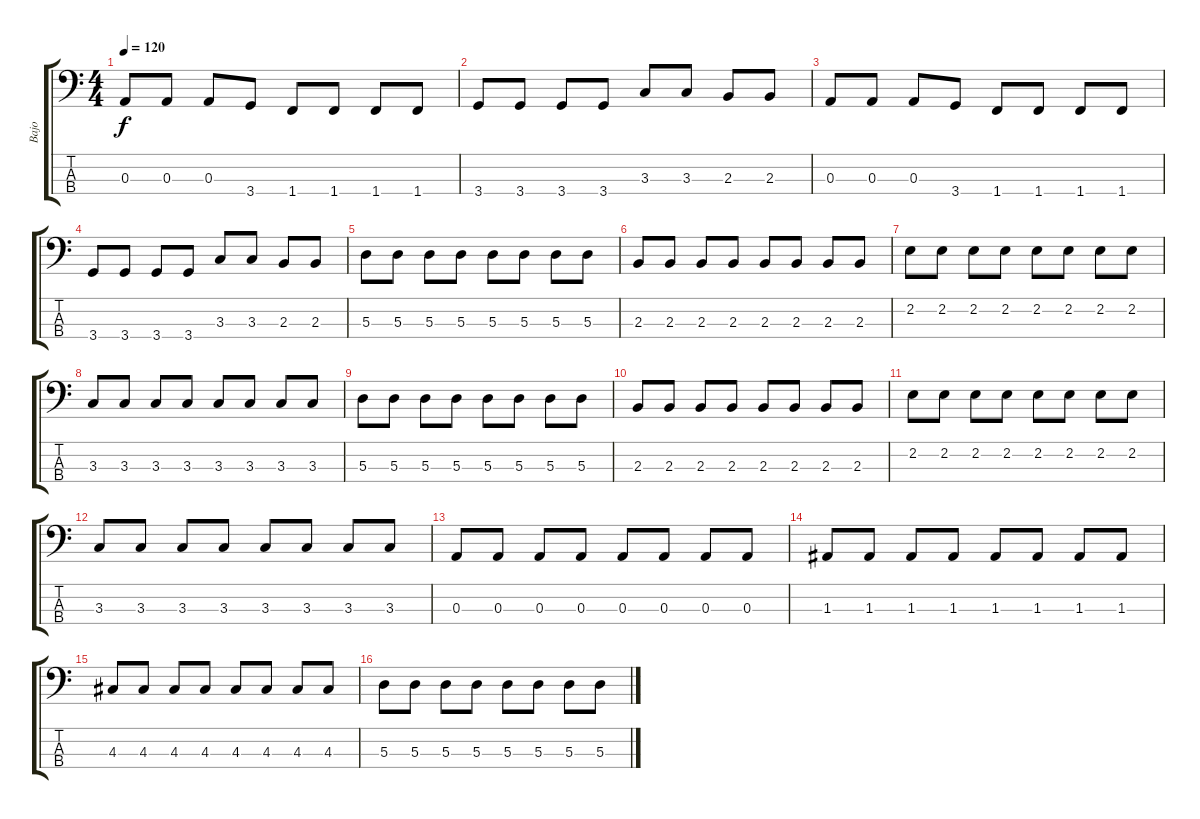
\track ("Bajo" "Bajo") {instrument electricbassfinger}
\staff {score tabs}
\tuning (G2 D2 A1 E1) {hide}
\ts (4 4)
\tempo 120
\clef f4
\ks c
0.3.8{dy f} 0.3.8 0.3.8 3.4.8 1.4.8 1.4.8 1.4.8 1.4.8 |
3.4.8 3.4.8 3.4.8 3.4.8 3.3.8 3.3.8 2.3.8 2.3.8 |
0.3.8 0.3.8 0.3.8 3.4.8 1.4.8 1.4.8 1.4.8 1.4.8 |
3.4.8 3.4.8 3.4.8 3.4.8 3.3.8 3.3.8 2.3.8 2.3.8 |
5.3.8 5.3.8 5.3.8 5.3.8 5.3.8 5.3.8 5.3.8 5.3.8 |
2.3.8 2.3.8 2.3.8 2.3.8 2.3.8 2.3.8 2.3.8 2.3.8 |
2.2.8 2.2.8 2.2.8 2.2.8 2.2.8 2.2.8 2.2.8 2.2.8 |
3.3.8 3.3.8 3.3.8 3.3.8 3.3.8 3.3.8 3.3.8 3.3.8 |
5.3.8 5.3.8 5.3.8 5.3.8 5.3.8 5.3.8 5.3.8 5.3.8 |
2.3.8 2.3.8 2.3.8 2.3.8 2.3.8 2.3.8 2.3.8 2.3.8 |
2.2.8 2.2.8 2.2.8 2.2.8 2.2.8 2.2.8 2.2.8 2.2.8 |
3.3.8 3.3.8 3.3.8 3.3.8 3.3.8 3.3.8 3.3.8 3.3.8 |
0.3.8 0.3.8 0.3.8 0.3.8 0.3.8 0.3.8 0.3.8 0.3.8 |
1.3.8 1.3.8 1.3.8 1.3.8 1.3.8 1.3.8 1.3.8 1.3.8 |
4.3.8 4.3.8 4.3.8 4.3.8 4.3.8 4.3.8 4.3.8 4.3.8 |
5.3.8 5.3.8 5.3.8 5.3.8 5.3.8 5.3.8 5.3.8 5.3.8
